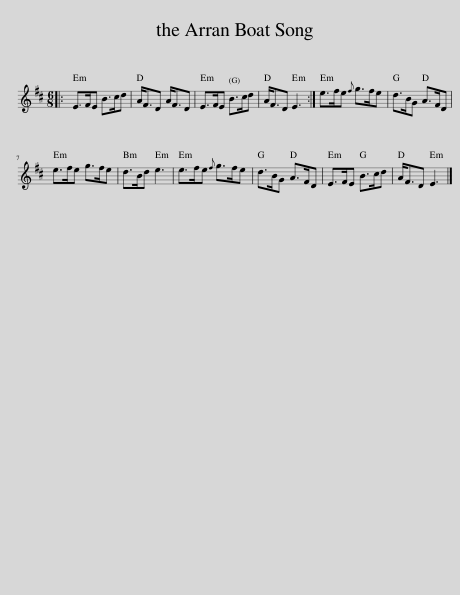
X:1
L:1/8
M:6/8
I:linebreak $
K:D
V:1 treble
V:1
|: E>FE B>cd | A<FD A<FD | E>FE B>cd | A<FD E3 :| e>fe{f} g>fe | %5
 d>BG A>FD |$ e>fe g>fe | d>Bd e3 | e>fe{f} g>fe | d>BG A>FD | %10
 E>FE B>cd | A<FD E3 |] %12
